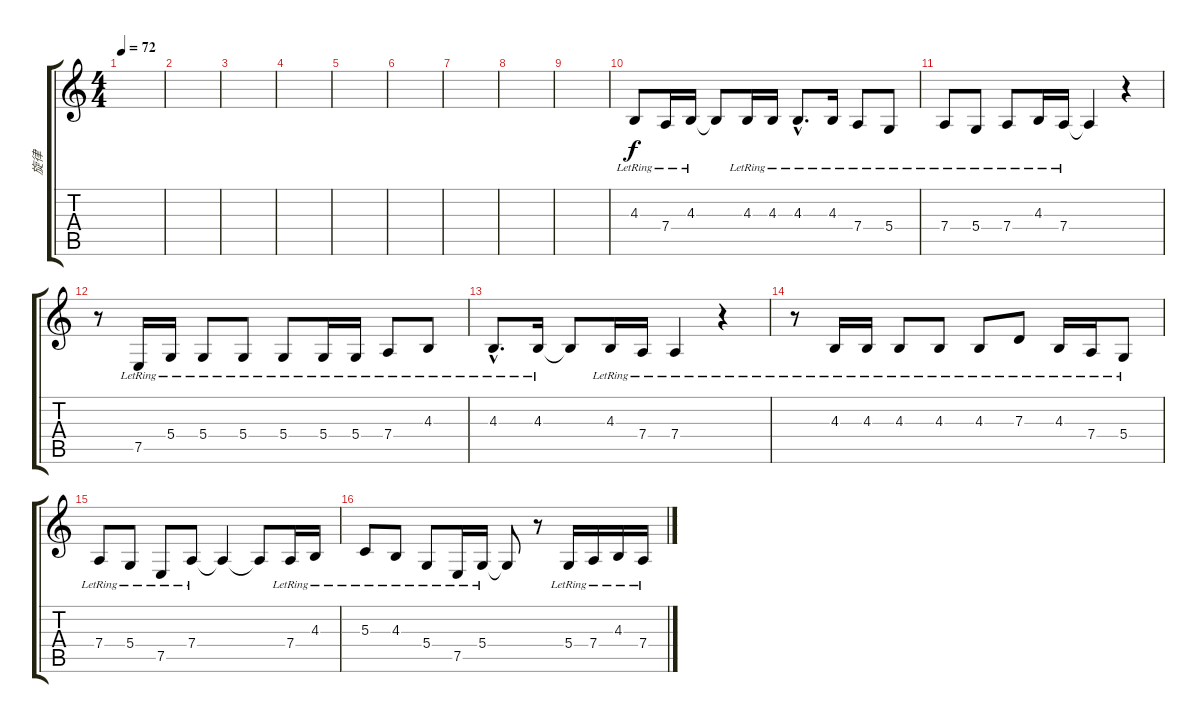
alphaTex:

\track ("旋律" "旋律") {instrument violin}
\staff {score tabs}
\tuning (E4 B3 G3 D3 A2 E2) {hide}
\ts (4 4)
\tempo 72
\clef g2
\ks c
|
|
|
|
|
|
|
|
|
4.3{lr}.8 7.4{lr}.16 4.3{lr}.16 4.3{t}.8 4.3{lr}.16 4.3{lr}.16 4.3{hac lr}.8{d} 4.3{lr}.16 7.4{lr}.8 5.4{lr}.8 |
7.4{lr}.8 5.4{lr}.8 7.4{lr}.8 4.3{lr}.16 7.4{lr}.16 7.4{t}.4 r.4 |
r.8 7.5{lr}.16 5.4{lr}.16 5.4{lr}.8 5.4{lr}.8 5.4{lr}.8 5.4{lr}.16 5.4{lr}.16 7.4{lr}.8 4.3{lr}.8 |
4.3{hac lr}.8{d} 4.3{lr}.16 4.3{t}.8 4.3{lr}.16 7.4{lr}.16 7.4{lr}.4 r.4 |
r.8 4.3{lr}.16 4.3{lr}.16 4.3{lr}.8 4.3{lr}.8 4.3{lr}.8 7.3{lr}.8 4.3{lr}.16 7.4{lr}.16 5.4{lr}.8 |
7.4{lr}.8 5.4{lr}.8 7.5{lr}.8 7.4{lr}.8 7.4{t}.4 7.4{t}.8 7.4{lr}.16 4.3{lr}.16 |
5.3{lr}.8 4.3{lr}.8 5.4{lr}.8 7.5{lr}.16 5.4{lr}.16 5.4{t}.8 r.8 5.4{lr}.16 7.4{lr}.16 4.3{lr}.16 7.4{lr}.16
